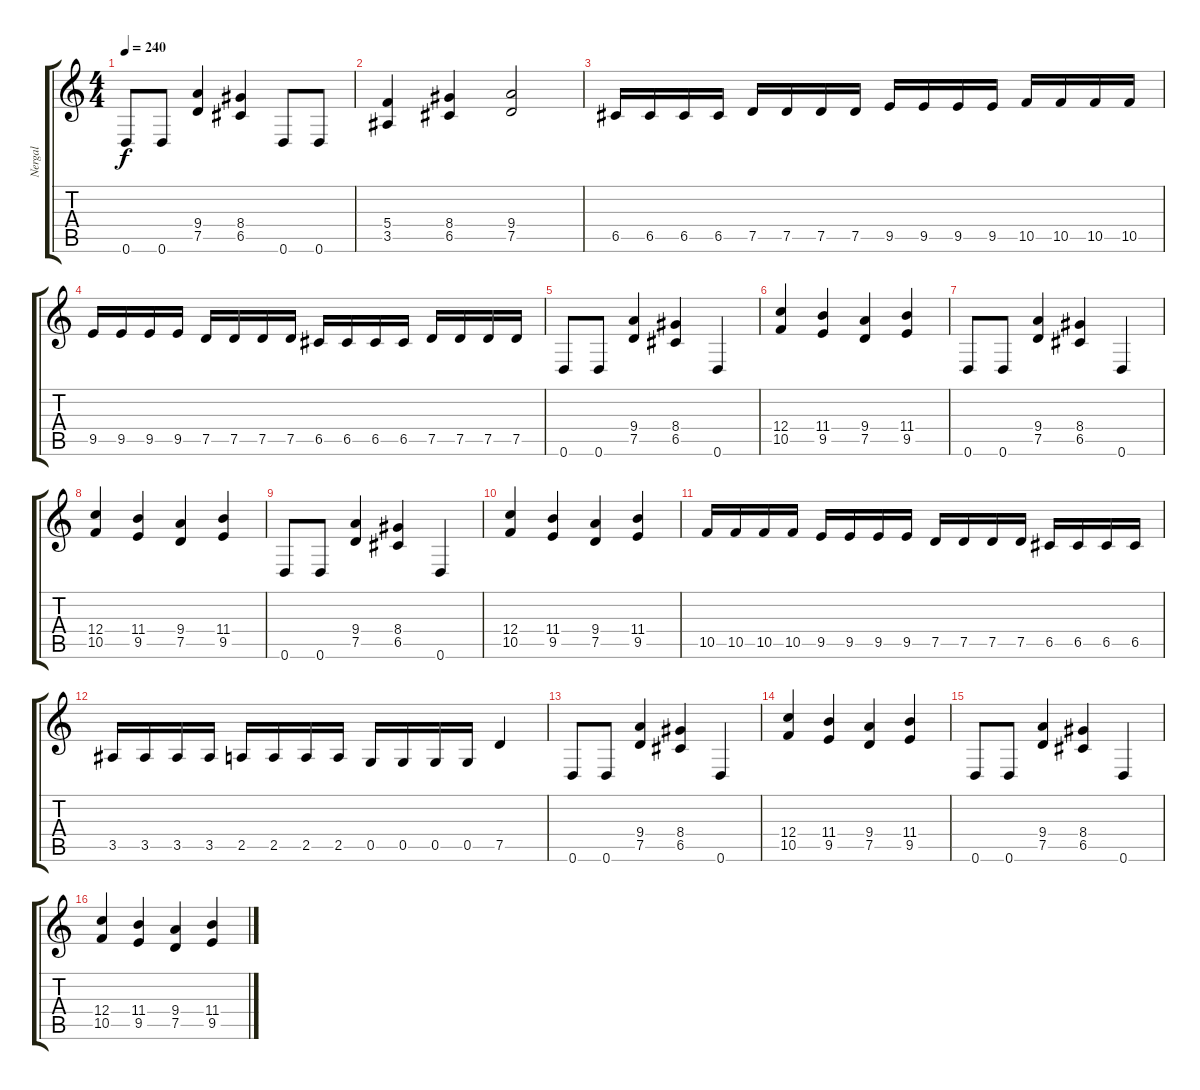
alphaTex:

\track ("Nergal" "Nergal") {instrument distortionguitar}
\staff {score tabs}
\tuning (D4 A3 F3 C3 G2 D2) {hide}
\ts (4 4)
\tempo 240
\clef g2
\ks c
0.6.8{dy f} 0.6.8 (9.4 7.5).4 (8.4 6.5).4 0.6.8 0.6.8 |
(5.4 3.5).4 (8.4 6.5).4 (9.4 7.5).2 |
6.5.16 6.5.16 6.5.16 6.5.16 7.5.16 7.5.16 7.5.16 7.5.16 9.5.16 9.5.16 9.5.16 9.5.16 10.5.16 10.5.16 10.5.16 10.5.16 |
9.5.16 9.5.16 9.5.16 9.5.16 7.5.16 7.5.16 7.5.16 7.5.16 6.5.16 6.5.16 6.5.16 6.5.16 7.5.16 7.5.16 7.5.16 7.5.16 |
0.6.8 0.6.8 (9.4 7.5).4 (8.4 6.5).4 0.6.4 |
(12.4 10.5).4 (11.4 9.5).4 (9.4 7.5).4 (11.4 9.5).4 |
0.6.8 0.6.8 (9.4 7.5).4 (8.4 6.5).4 0.6.4 |
(12.4 10.5).4 (11.4 9.5).4 (9.4 7.5).4 (11.4 9.5).4 |
0.6.8 0.6.8 (9.4 7.5).4 (8.4 6.5).4 0.6.4 |
(12.4 10.5).4 (11.4 9.5).4 (9.4 7.5).4 (11.4 9.5).4 |
10.5.16 10.5.16 10.5.16 10.5.16 9.5.16 9.5.16 9.5.16 9.5.16 7.5.16 7.5.16 7.5.16 7.5.16 6.5.16 6.5.16 6.5.16 6.5.16 |
3.5.16 3.5.16 3.5.16 3.5.16 2.5.16 2.5.16 2.5.16 2.5.16 0.5.16 0.5.16 0.5.16 0.5.16 7.5.4 |
0.6.8 0.6.8 (9.4 7.5).4 (8.4 6.5).4 0.6.4 |
(12.4 10.5).4 (11.4 9.5).4 (9.4 7.5).4 (11.4 9.5).4 |
0.6.8 0.6.8 (9.4 7.5).4 (8.4 6.5).4 0.6.4 |
(12.4 10.5).4 (11.4 9.5).4 (9.4 7.5).4 (11.4 9.5).4
